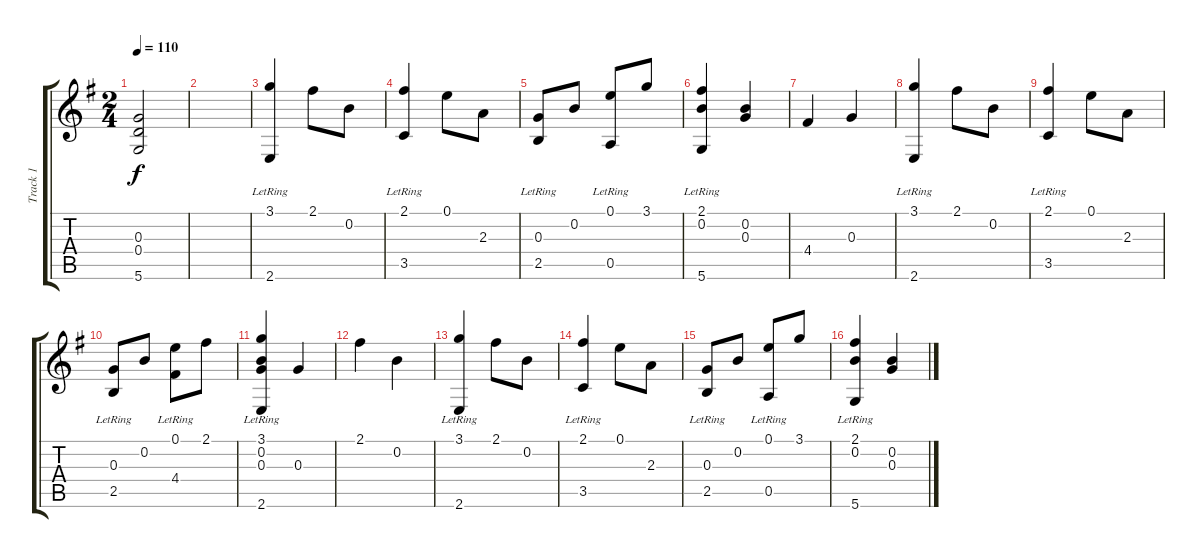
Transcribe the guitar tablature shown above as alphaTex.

\track ("Track 1" "Track 1") {instrument acousticguitarnylon}
\staff {score tabs}
\tuning (E4 B3 G3 D3 A2 D2) {hide}
\ts (2 4)
\tempo 110
\clef g2
\ks g
(0.3 0.4 5.6).2{dy f} |
|
(3.1 2.6{lr}).4 2.1.8 0.2.8 |
(2.1 3.5{lr}).4 0.1.8 2.3.8 |
(0.3 2.5{lr}).8 0.2.8 (0.1 0.5{lr}).8 3.1.8 |
(2.1 0.2 5.6{lr}).4 (0.2 0.3).4 |
4.4.4 0.3.4 |
(3.1 2.6{lr}).4 2.1.8 0.2.8 |
(2.1 3.5{lr}).4 0.1.8 2.3.8 |
(0.3 2.5{lr}).8 0.2.8 (0.1 4.4{lr}).8 2.1.8 |
(3.1 0.2 0.3 2.6{lr}).4 0.3.4 |
2.1.4 0.2.4 |
(3.1 2.6{lr}).4 2.1.8 0.2.8 |
(2.1 3.5{lr}).4 0.1.8 2.3.8 |
(0.3 2.5{lr}).8 0.2.8 (0.1 0.5{lr}).8 3.1.8 |
(2.1 0.2 5.6{lr}).4 (0.2 0.3).4
